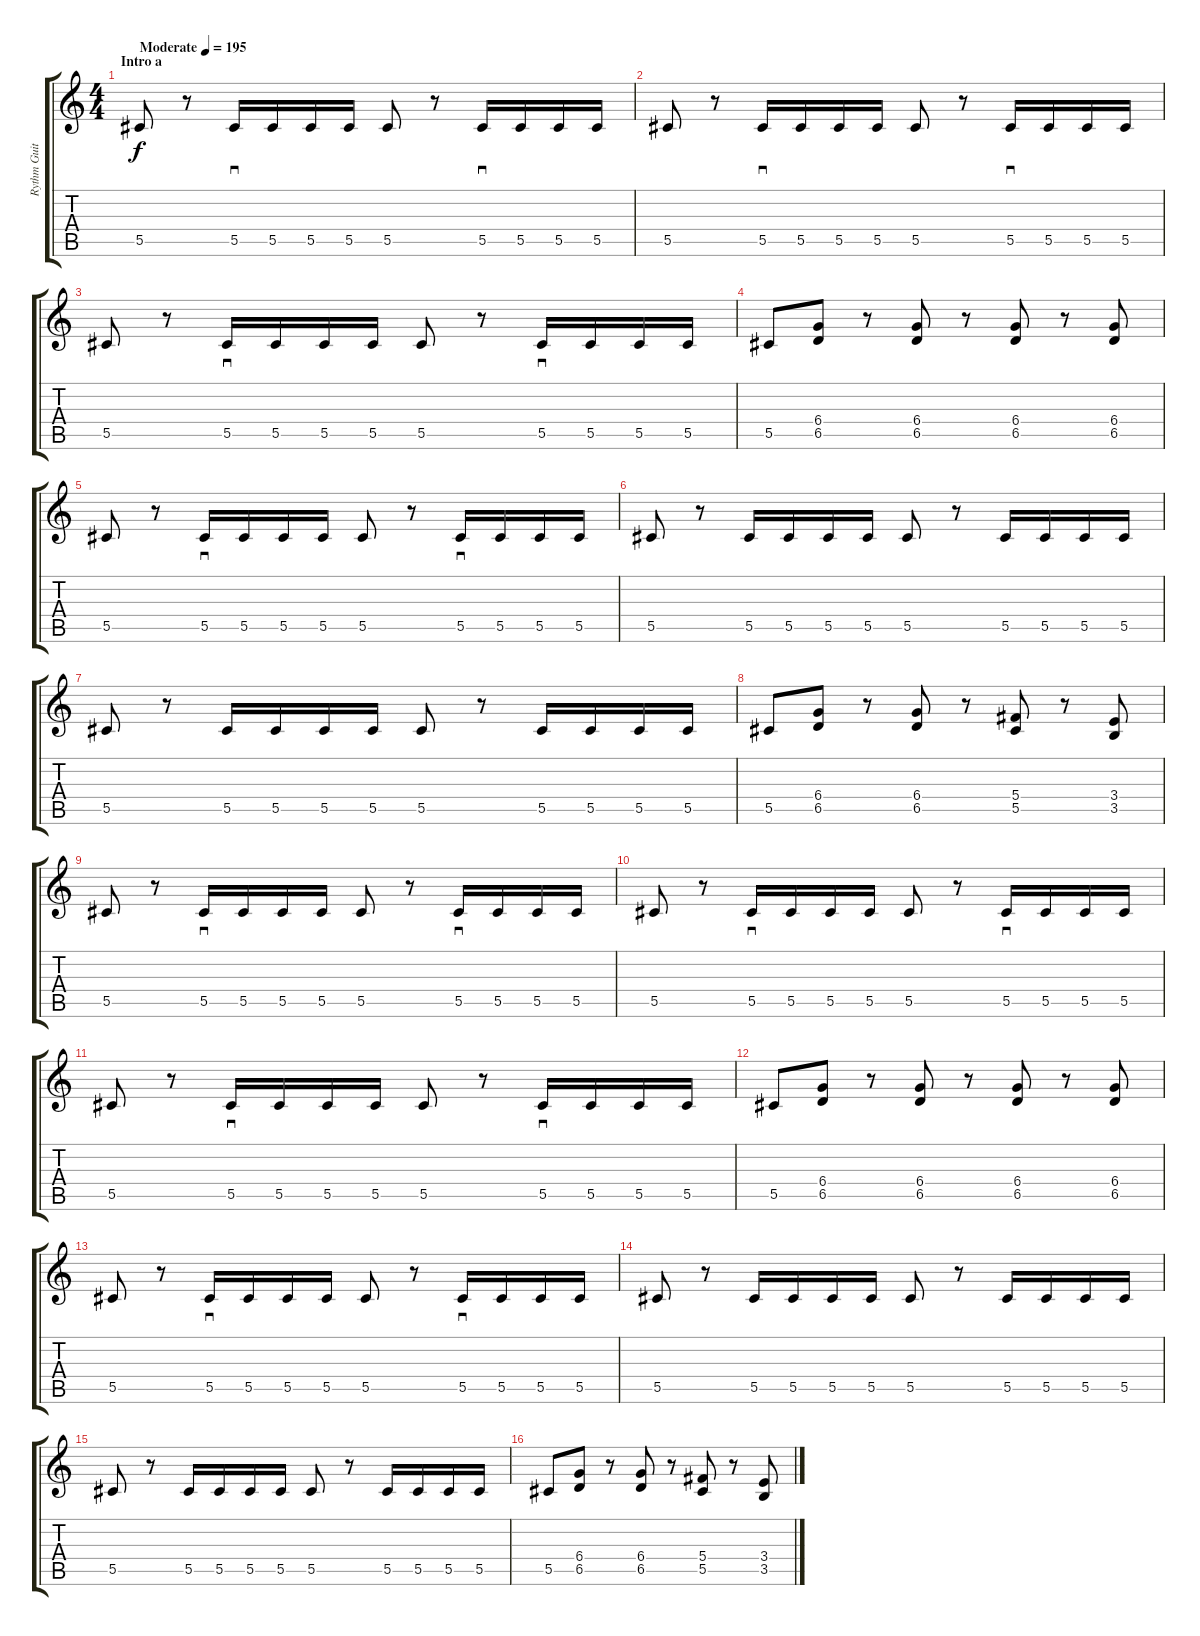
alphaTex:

\track ("Rythm Guitar" "Rythm Guit") {instrument distortionguitar}
\staff {score tabs}
\tuning (Eb4 Bb3 Gb3 Db3 Ab2 Eb2) {hide}
\ts (4 4)
\section ("" "Intro a")
\tempo (195 "Moderate")
\clef g2
\ks c
5.5.8{dy f instrument distortionguitar} r.8 5.5.16{sd} 5.5.16 5.5.16 5.5.16 5.5.8 r.8 5.5.16{sd} 5.5.16 5.5.16 5.5.16 |
5.5.8 r.8 5.5.16{sd} 5.5.16 5.5.16 5.5.16 5.5.8 r.8 5.5.16{sd} 5.5.16 5.5.16 5.5.16 |
5.5.8 r.8 5.5.16{sd} 5.5.16 5.5.16 5.5.16 5.5.8 r.8 5.5.16{sd} 5.5.16 5.5.16 5.5.16 |
5.5.8 (6.4 6.5).8 r.8 (6.4 6.5).8 r.8 (6.4 6.5).8 r.8 (6.4 6.5).8 |
5.5.8 r.8 5.5.16{sd} 5.5.16 5.5.16 5.5.16 5.5.8 r.8 5.5.16{sd} 5.5.16 5.5.16 5.5.16 |
5.5.8 r.8 5.5.16 5.5.16 5.5.16 5.5.16 5.5.8 r.8 5.5.16 5.5.16 5.5.16 5.5.16 |
5.5.8 r.8 5.5.16 5.5.16 5.5.16 5.5.16 5.5.8 r.8 5.5.16 5.5.16 5.5.16 5.5.16 |
5.5.8 (6.4 6.5).8 r.8 (6.4 6.5).8 r.8 (5.4 5.5).8 r.8 (3.4 3.5).8 |
5.5.8 r.8 5.5.16{sd} 5.5.16 5.5.16 5.5.16 5.5.8 r.8 5.5.16{sd} 5.5.16 5.5.16 5.5.16 |
5.5.8 r.8 5.5.16{sd} 5.5.16 5.5.16 5.5.16 5.5.8 r.8 5.5.16{sd} 5.5.16 5.5.16 5.5.16 |
5.5.8 r.8 5.5.16{sd} 5.5.16 5.5.16 5.5.16 5.5.8 r.8 5.5.16{sd} 5.5.16 5.5.16 5.5.16 |
5.5.8 (6.4 6.5).8 r.8 (6.4 6.5).8 r.8 (6.4 6.5).8 r.8 (6.4 6.5).8 |
5.5.8 r.8 5.5.16{sd} 5.5.16 5.5.16 5.5.16 5.5.8 r.8 5.5.16{sd} 5.5.16 5.5.16 5.5.16 |
5.5.8 r.8 5.5.16 5.5.16 5.5.16 5.5.16 5.5.8 r.8 5.5.16 5.5.16 5.5.16 5.5.16 |
5.5.8 r.8 5.5.16 5.5.16 5.5.16 5.5.16 5.5.8 r.8 5.5.16 5.5.16 5.5.16 5.5.16 |
5.5.8 (6.4 6.5).8 r.8 (6.4 6.5).8 r.8 (5.4 5.5).8 r.8 (3.4 3.5).8
